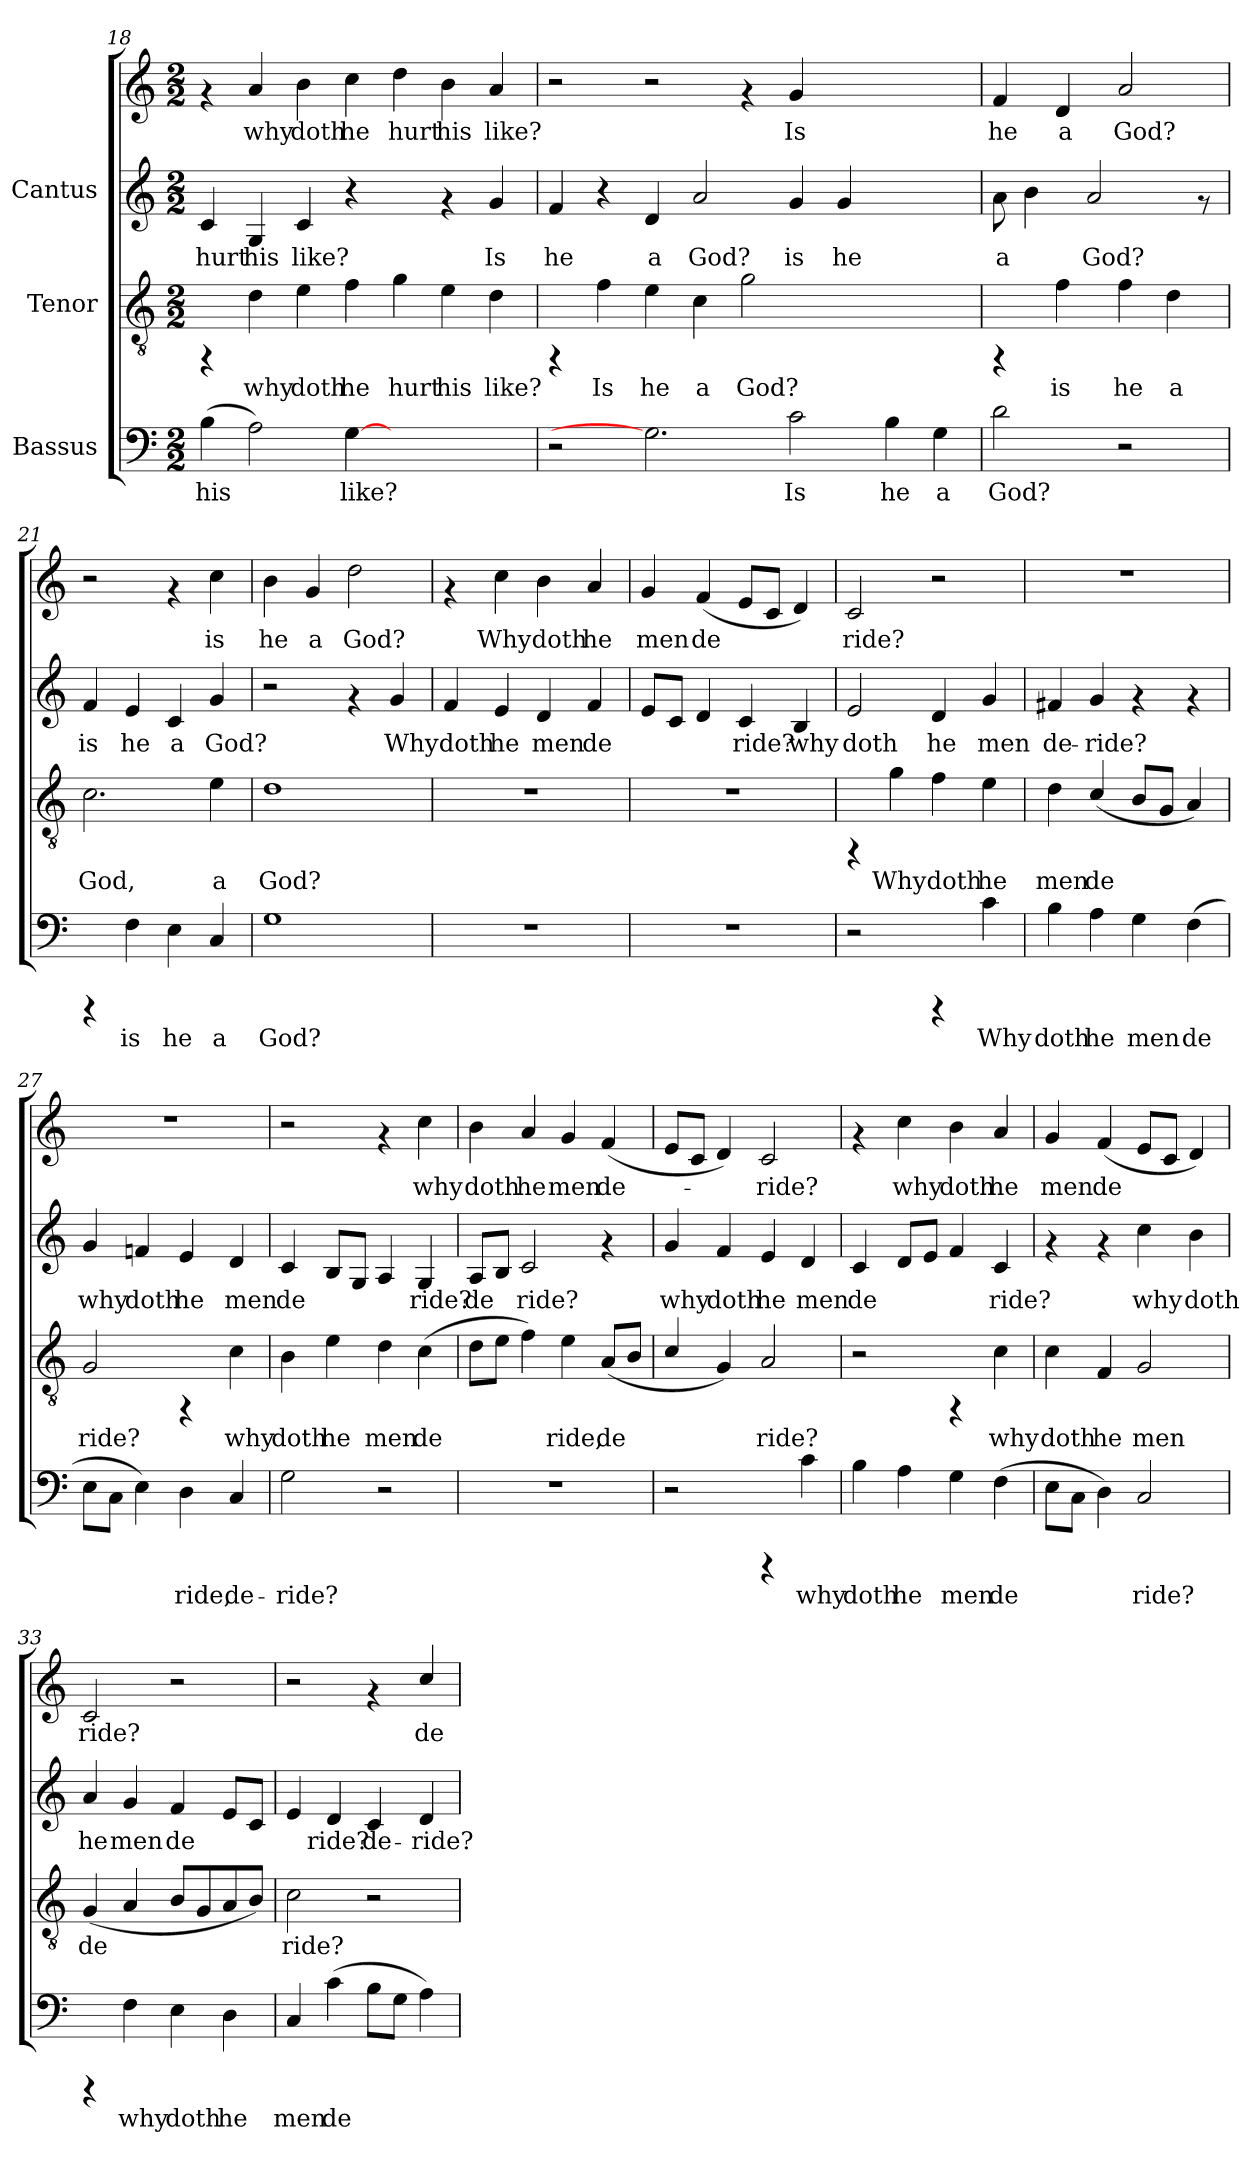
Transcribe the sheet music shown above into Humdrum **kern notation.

**kern	**text	**kern	**text	**kern	**text	**kern	**text
*part3	*part3	*part2	*part2	*part1	*part1	*part1	*part1
*staff4	*staff4	*staff3	*staff3	*staff2	*staff2	*staff1	*staff1
*I"Bassus	*	*I"Tenor	*	*I"Cantus	*	*	*
!!LO:PB:g=z
*clefF4	*	*clefGv2	*	*clefG2	*	*clefG2	*
*M2/2	*	*M2/2	*	*M2/2	*	*M2/2	*
=18	=18	=18	=18	=18	=18	=18	=18
!	!LO:LY:b:cj	!	!	!	!LO:LY:b:cj	!	!
(>4B\	his	4rFF	.	4c/	hurt	4rf	.
!	!LO:LY:b:cj	!	!LO:LY:b:cj	!	!LO:LY:b:cj	!	!LO:LY:b:cj
2A\)	.	4d\	why	4G/	his	4a/	why
!	!	!	!LO:LY:b:cj	!	!LO:LY:b:cj	!	!LO:LY:b:cj
.	.	4e\	doth	4c/	like?	4b\	doth
!	!LO:LY:b:cj	!	!LO:LY:b:cj	!	!	!	!LO:LY:b:cj
[4G	like?	4f\	he	4r	.	4cc\	he
!	!	!	!LO:LY:b:cj	!	!	!	!LO:LY:b:cj
2.ryy	.	4g\	hurt	4ryy	.	4dd\	hurt
!	!	!	!LO:LY:b:cj	!	!	!	!LO:LY:b:cj
.	.	4e\	his	4rf	.	4b\	his
!	!	!	!LO:LY:b:cj	!	!LO:LY:b:cj	!	!LO:LY:b:cj
.	.	4d\	like?	4g/	Is	4a/	like?
=19	=19	=19	=19	=19	=19	=19	=19
!	!	!	!	!	!LO:LY:b:cj	!	!
2r	.	4rFF	.	4f/	he	2r	.
!	!	!	!LO:LY:b:cj	!	!	!	!
.	.	4f\	Is	4r	.	.	.
!	!	!	!LO:LY:b:cj	!	!LO:LY:b:cj	!	!
2.G]	.	4e\	he	4d/	a	2r	.
!	!	!	!LO:LY:b:cj	!	!LO:LY:b:cj	!	!
.	.	4c\	a	2a/	God?	.	.
!	!	!	!LO:LY:b:cj	!	!	!	!
.	.	2g\	God?	.	.	4rf	.
!	!LO:LY:b:cj	!	!	!	!LO:LY:b:cj	!	!LO:LY:b:cj
2c\	Is	.	.	4g/	is	4g/	Is
!	!	!	!	!	!LO:LY:b:cj	!	!
.	.	2.ryy	.	4g/	he	2.ryy	.
!	!LO:LY:b:cj	!	!	!	!	!	!
4B\	he	.	.	2ryy	.	.	.
!	!LO:LY:b:cj	!	!	!	!	!	!
4G\	a	.	.	.	.	.	.
=20	=20	=20	=20	=20	=20	=20	=20
!	!LO:LY:b:cj	!	!	!	!LO:LY:b:cj	!	!LO:LY:b:cj
2d\	God?	4rFF	.	8a\	a	4f/	he
!	!	!	!	!	!LO:LY:b:cj	!	!
.	.	.	.	4b\	.	.	.
!	!	!	!LO:LY:b:cj	!	!	!	!LO:LY:b:cj
.	.	4f\	is	.	.	4d/	a
!	!	!	!	!	!LO:LY:b:cj	!	!
.	.	.	.	2a/	God?	.	.
!	!	!	!LO:LY:b:cj	!	!	!	!LO:LY:b:cj
2r	.	4f\	he	.	.	2a/	God?
!	!	!	!LO:LY:b:cj	!	!	!	!
.	.	4d\	a	.	.	.	.
.	.	.	.	8rf	.	.	.
!!LO:LB:g=z
=21	=21	=21	=21	=21	=21	=21	=21
!	!	!	!LO:LY:b:cj	!	!LO:LY:b:cj	!	!
4rCCC	.	2.c\	God,	4f/	is	2r	.
!	!LO:LY:b:cj	!	!	!	!LO:LY:b:cj	!	!
4F\	is	.	.	4e/	he	.	.
!	!LO:LY:b:cj	!	!	!	!LO:LY:b:cj	!	!
4E\	he	.	.	4c/	a	4rf	.
!	!LO:LY:b:cj	!	!LO:LY:b:cj	!	!LO:LY:b:cj	!	!LO:LY:b:cj
4C/	a	4e\	a	4g/	God?	4cc\	is
=22	=22	=22	=22	=22	=22	=22	=22
!	!LO:LY:b:cj	!	!LO:LY:b:cj	!	!	!	!LO:LY:b:cj
1G	God?	1d	God?	2r	.	4b\	he
!	!	!	!	!	!	!	!LO:LY:b:cj
.	.	.	.	.	.	4g/	a
!	!	!	!	!	!	!	!LO:LY:b:cj
.	.	.	.	4rf	.	2dd\	God?
!	!	!	!	!	!LO:LY:b:cj	!	!
.	.	.	.	4g/	Why	.	.
=23	=23	=23	=23	=23	=23	=23	=23
!	!	!	!	!	!LO:LY:b:cj	!	!
1r	.	1r	.	4f/	doth	4rf	.
!	!	!	!	!	!LO:LY:b:cj	!	!LO:LY:b:cj
.	.	.	.	4e/	he	4cc\	Why
!	!	!	!	!	!LO:LY:b:cj	!	!LO:LY:b:cj
.	.	.	.	4d/	men	4b\	doth
!	!	!	!	!	!LO:LY:b:cj	!	!LO:LY:b:cj
.	.	.	.	4f/	de-	4a/	he
=24	=24	=24	=24	=24	=24	=24	=24
!	!	!	!	!	!LO:LY:b:cj	!	!LO:LY:b:cj
1r	.	1r	.	8e/L	-	4g/	-men
!	!	!	!	!	!LO:LY:b:cj	!	!
.	.	.	.	8c/J	.	.	.
!	!	!	!	!	!LO:LY:b:cj	!	!LO:LY:b:cj
.	.	.	.	4d/	.	(<4f/	de-
!	!	!	!	!	!LO:LY:b:cj	!	!LO:LY:b:cj
.	.	.	.	4c/	ride?	8e/L	--
!	!	!	!	!	!	!	!LO:LY:b:cj
.	.	.	.	.	.	8c/J	--
!	!	!	!	!	!LO:LY:b:cj	!	!LO:LY:b:cj
.	.	.	.	4B/	why	4d/)	--
!!LO:LB:g=z
=25	=25	=25	=25	=25	=25	=25	=25
!	!	!	!	!	!LO:LY:b:cj	!	!LO:LY:b:cj
2r	.	4rFF	.	2e/	doth	2c/	ride?
!	!	!	!LO:LY:b:cj	!	!	!	!
.	.	4g\	Why	.	.	.	.
!	!	!	!LO:LY:b:cj	!	!LO:LY:b:cj	!	!
4rCCC	.	4f\	doth	4d/	he	2r	.
!	!LO:LY:b:cj	!	!LO:LY:b:cj	!	!LO:LY:b:cj	!	!
4c\	Why	4e\	he	4g/	men	.	.
!!LO:LB:g=z
=26	=26	=26	=26	=26	=26	=26	=26
!	!LO:LY:b:cj	!	!LO:LY:b:cj	!	!LO:LY:b:cj	!	!
4B\	doth	4d\	men	4f#X/	de-	1r	.
!	!LO:LY:b:cj	!	!LO:LY:b:cj	!	!LO:LY:b:cj	!	!
4A\	he	(<4c/	de-	4g/	-ride?	.	.
!	!LO:LY:b:cj	!	!LO:LY:b:cj	!	!	!	!
4G\	men	8B/L	--	4rf	.	.	.
!	!	!	!LO:LY:b:cj	!	!	!	!
.	.	8G/J	--	.	.	.	.
!	!LO:LY:b:cj	!	!LO:LY:b:cj	!	!	!	!
(>4F\	de-	4A/)	--	4rf	.	.	.
!!LO:PB:g=z
=27	=27	=27	=27	=27	=27	=27	=27
!	!LO:LY:b:cj	!	!LO:LY:b:cj	!	!LO:LY:b:cj	!	!
8E\L	-	2G/	-ride?	4g/	why	1r	.
!	!LO:LY:b:cj	!	!	!	!	!	!
8C\J	.	.	.	.	.	.	.
!	!LO:LY:b:cj	!	!	!	!LO:LY:b:cj	!	!
4E\)	.	.	.	4fn/	doth	.	.
!	!LO:LY:b:cj	!	!	!	!LO:LY:b:cj	!	!
4D\	ride,	4rFF	.	4e/	he	.	.
!	!LO:LY:b:cj	!	!LO:LY:b:cj	!	!LO:LY:b:cj	!	!
4C/	de-	4c\	why	4d/	men	.	.
!!LO:LB:g=z
=28	=28	=28	=28	=28	=28	=28	=28
!	!LO:LY:b:cj	!	!LO:LY:b:cj	!	!LO:LY:b:cj	!	!
2G\	-ride?	4B\	doth	4c/	de-	2r	.
!	!	!	!LO:LY:b:cj	!	!LO:LY:b:cj	!	!
.	.	4e\	he	8B/L	-	.	.
!	!	!	!	!	!LO:LY:b:cj	!	!
.	.	.	.	8G/J	.	.	.
!	!	!	!LO:LY:b:cj	!	!LO:LY:b:cj	!	!
2r	.	4d\	men	4A/	.	4rf	.
!	!	!	!LO:LY:b:cj	!	!LO:LY:b:cj	!	!LO:LY:b:cj
.	.	(>4c\	de-	4G/	ride?	4cc\	why
!!LO:LB:g=z
=29	=29	=29	=29	=29	=29	=29	=29
!	!	!	!LO:LY:b:cj	!	!LO:LY:b:cj	!	!LO:LY:b:cj
1r	.	8d\L	-	8A/L	-de-	4b\	doth
!	!	!	!LO:LY:b:cj	!	!LO:LY:b:cj	!	!
.	.	8e\J	.	8B/J	-	.	.
!	!	!	!LO:LY:b:cj	!	!LO:LY:b:cj	!	!LO:LY:b:cj
.	.	4f\)	.	2c/	ride?	4a/	he
!	!	!	!LO:LY:b:cj	!	!	!	!LO:LY:b:cj
.	.	4e\	ride,	.	.	4g/	men
!	!	!	!LO:LY:b:cj	!	!	!	!LO:LY:b:cj
.	.	(<8A/L	de-	4rf	.	(<4f/	de-
!	!	!	!LO:LY:b:cj	!	!	!	!
.	.	8B/J	--	.	.	.	.
!!LO:LB:g=z
=30	=30	=30	=30	=30	=30	=30	=30
!	!	!	!LO:LY:b:cj	!	!LO:LY:b:cj	!	!LO:LY:b:cj
2r	.	4c/	-	4g/	why	8e/L	.
!	!	!	!	!	!	!	!LO:LY:b:cj
.	.	.	.	.	.	8c/J	.
!	!	!	!LO:LY:b:cj	!	!LO:LY:b:cj	!	!LO:LY:b:cj
.	.	4G/)	.	4f/	doth	4d/)	.
!	!	!	!LO:LY:b:cj	!	!LO:LY:b:cj	!	!LO:LY:b:cj
4rCCC	.	2A/	ride?	4e/	he	2c/	ride?
!	!LO:LY:b:cj	!	!	!	!LO:LY:b:cj	!	!
4c\	why	.	.	4d/	men	.	.
!!LO:PB:g=z
=31	=31	=31	=31	=31	=31	=31	=31
!	!LO:LY:b:cj	!	!	!	!LO:LY:b:cj	!	!
4B\	doth	2r	.	4c/	de-	4rf	.
!	!LO:LY:b:cj	!	!	!	!LO:LY:b:cj	!	!LO:LY:b:cj
4A\	he	.	.	8d/L	-	4cc\	why
!	!	!	!	!	!LO:LY:b:cj	!	!
.	.	.	.	8e/J	.	.	.
!	!LO:LY:b:cj	!	!	!	!LO:LY:b:cj	!	!LO:LY:b:cj
4G\	men	4rFF	.	4f/	.	4b\	doth
!	!LO:LY:b:cj	!	!LO:LY:b:cj	!	!LO:LY:b:cj	!	!LO:LY:b:cj
(>4F\	de-	4c\	why	4c/	ride?	4a/	he
!!LO:LB:g=z
=32	=32	=32	=32	=32	=32	=32	=32
!	!LO:LY:b:cj	!	!LO:LY:b:cj	!	!	!	!LO:LY:b:cj
8E\L	-	4c\	doth	4rf	.	4g/	men
!	!LO:LY:b:cj	!	!	!	!	!	!
8C\J	.	.	.	.	.	.	.
!	!LO:LY:b:cj	!	!LO:LY:b:cj	!	!	!	!LO:LY:b:cj
4D\)	.	4F/	he	4rf	.	(<4f/	de-
!	!LO:LY:b:cj	!	!LO:LY:b:cj	!	!LO:LY:b:cj	!	!LO:LY:b:cj
2C/	ride?	2G/	men	4cc\	-why	8e/L	--
!	!	!	!	!	!	!	!LO:LY:b:cj
.	.	.	.	.	.	8c/J	--
!	!	!	!	!	!LO:LY:b:cj	!	!LO:LY:b:cj
.	.	.	.	4b\	doth	4d/)	--
!!LO:LB:g=z
=33	=33	=33	=33	=33	=33	=33	=33
!	!	!	!LO:LY:b:cj	!	!LO:LY:b:cj	!	!LO:LY:b:cj
4rCCC	.	(<4G/	de-	4a/	he	2c/	ride?
!	!LO:LY:b:cj	!	!LO:LY:b:cj	!	!LO:LY:b:cj	!	!
4F\	why	4A/	--	4g/	men	.	.
!	!LO:LY:b:cj	!	!LO:LY:b:cj	!	!LO:LY:b:cj	!	!
4E\	doth	8B/L	--	4f/	de-	2r	.
!	!	!	!LO:LY:b:cj	!	!	!	!
.	.	8G/	--	.	.	.	.
!	!LO:LY:b:cj	!	!LO:LY:b:cj	!	!LO:LY:b:cj	!	!
4D\	he	8A/	--	8e/L	--	.	.
!	!	!	!LO:LY:b:cj	!	!LO:LY:b:cj	!	!
.	.	8B/J)	--	8c/J	--	.	.
!!LO:LB:g=z
=34	=34	=34	=34	=34	=34	=34	=34
!	!LO:LY:b:cj	!	!LO:LY:b:cj	!	!LO:LY:b:cj	!	!
4C/	men	2c\	-ride?	4e/	-	2r	.
!	!LO:LY:b:cj	!	!	!	!LO:LY:b:cj	!	!
(>4c\	de-	.	.	4d/	ride?	.	.
!	!LO:LY:b:cj	!	!	!	!LO:LY:b:cj	!	!
8B\L	--	2r	.	4c/	de-	4rf	.
!	!LO:LY:b:cj	!	!	!	!	!	!
8G\J	--	.	.	.	.	.	.
!	!LO:LY:b:cj	!	!	!	!LO:LY:b:cj	!	!LO:LY:b:cj
4A\)	--	.	.	4d/	-ride?	4cc/	-de-
=	=	=	=	=	=	=	=
*-	*-	*-	*-	*-	*-	*-	*-
